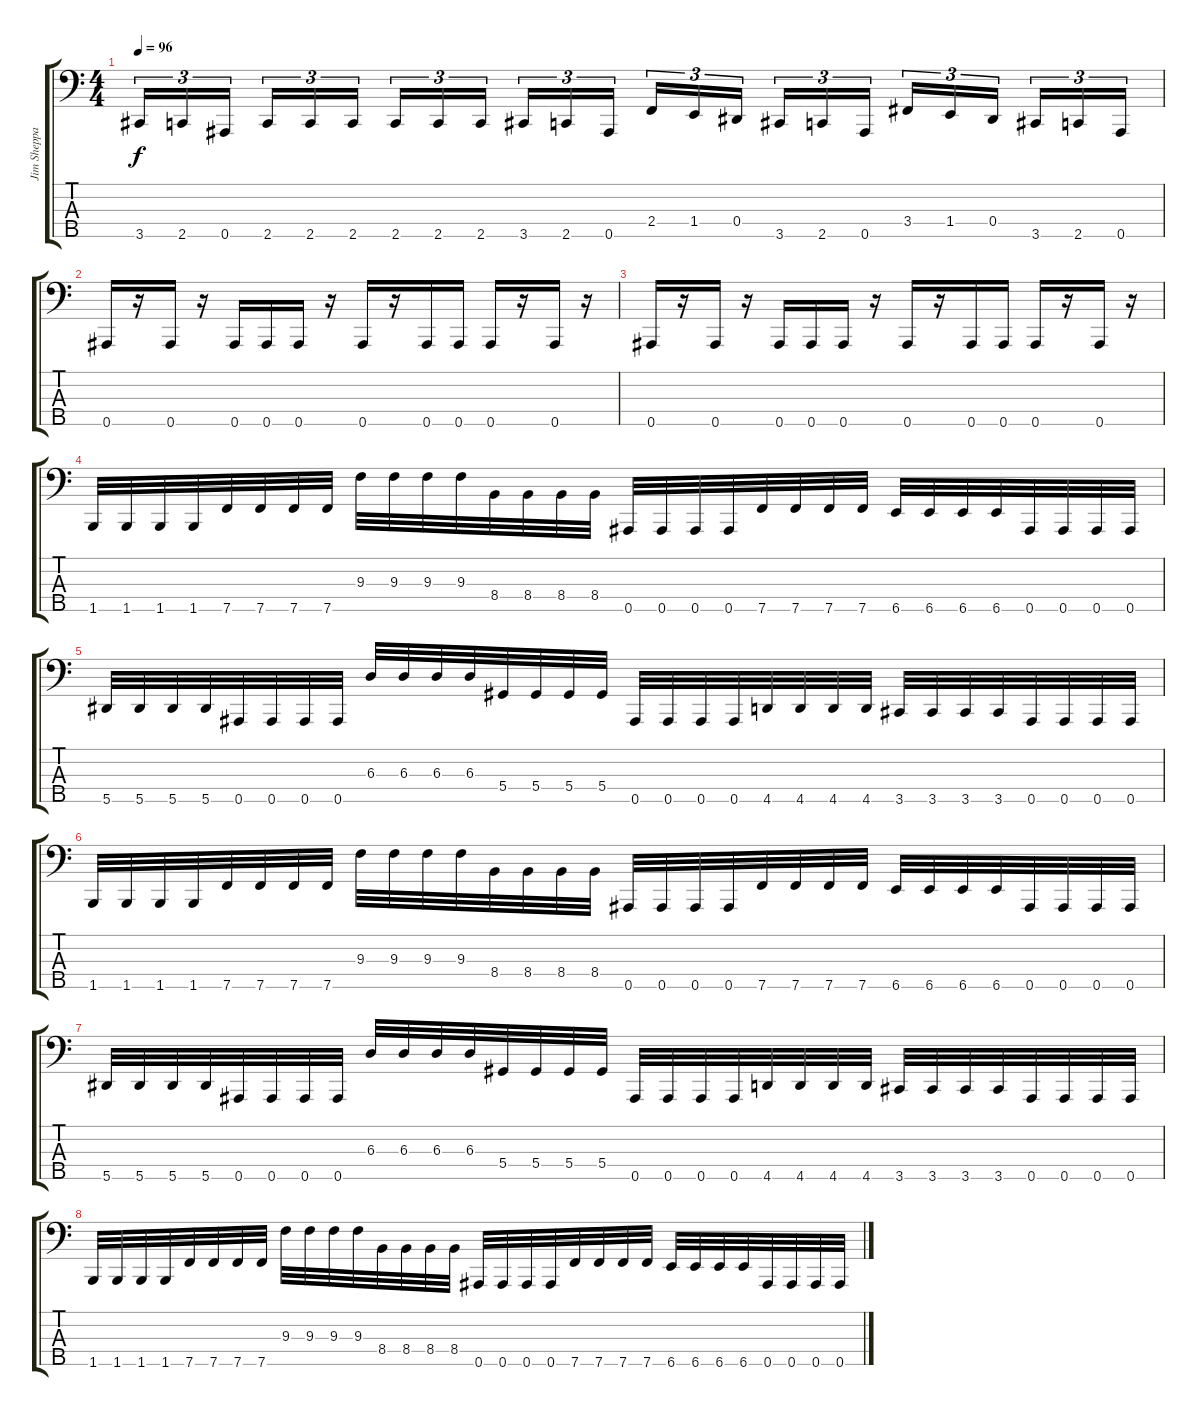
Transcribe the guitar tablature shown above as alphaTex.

\track ("Jim Sheppard" "Jim Sheppa") {instrument electricbasspick}
\staff {score tabs}
\tuning (Gb2 Db2 Ab1 Eb1 Bb0) {hide}
\ts (4 4)
\tempo 96
\clef f4
\ks c
3.5.16{tu (3 2) dy f} 2.5.16{tu (3 2)} 0.5.16{tu (3 2)} 2.5.16{tu (3 2)} 2.5.16{tu (3 2)} 2.5.16{tu (3 2)} 2.5.16{tu (3 2)} 2.5.16{tu (3 2)} 2.5.16{tu (3 2)} 3.5.16{tu (3 2)} 2.5.16{tu (3 2)} 0.5.16{tu (3 2)} 2.4.16{tu (3 2)} 1.4.16{tu (3 2)} 0.4.16{tu (3 2)} 3.5.16{tu (3 2)} 2.5.16{tu (3 2)} 0.5.16{tu (3 2)} 3.4.16{tu (3 2)} 1.4.16{tu (3 2)} 0.4.16{tu (3 2)} 3.5.16{tu (3 2)} 2.5.16{tu (3 2)} 0.5.16{tu (3 2)} |
\section ("" "")
0.5.16 r.16 0.5.16 r.16 0.5.16 0.5.16 0.5.16 r.16 0.5.16 r.16 0.5.16 0.5.16 0.5.16 r.16 0.5.16 r.16 |
0.5.16 r.16 0.5.16 r.16 0.5.16 0.5.16 0.5.16 r.16 0.5.16 r.16 0.5.16 0.5.16 0.5.16 r.16 0.5.16 r.16 |
1.5.32 1.5.32 1.5.32 1.5.32 7.5.32 7.5.32 7.5.32 7.5.32 9.3.32 9.3.32 9.3.32 9.3.32 8.4.32 8.4.32 8.4.32 8.4.32 0.5.32 0.5.32 0.5.32 0.5.32 7.5.32 7.5.32 7.5.32 7.5.32 6.5.32 6.5.32 6.5.32 6.5.32 0.5.32 0.5.32 0.5.32 0.5.32 |
5.5.32 5.5.32 5.5.32 5.5.32 0.5.32 0.5.32 0.5.32 0.5.32 6.3.32 6.3.32 6.3.32 6.3.32 5.4.32 5.4.32 5.4.32 5.4.32 0.5.32 0.5.32 0.5.32 0.5.32 4.5.32 4.5.32 4.5.32 4.5.32 3.5.32 3.5.32 3.5.32 3.5.32 0.5.32 0.5.32 0.5.32 0.5.32 |
1.5.32 1.5.32 1.5.32 1.5.32 7.5.32 7.5.32 7.5.32 7.5.32 9.3.32 9.3.32 9.3.32 9.3.32 8.4.32 8.4.32 8.4.32 8.4.32 0.5.32 0.5.32 0.5.32 0.5.32 7.5.32 7.5.32 7.5.32 7.5.32 6.5.32 6.5.32 6.5.32 6.5.32 0.5.32 0.5.32 0.5.32 0.5.32 |
5.5.32 5.5.32 5.5.32 5.5.32 0.5.32 0.5.32 0.5.32 0.5.32 6.3.32 6.3.32 6.3.32 6.3.32 5.4.32 5.4.32 5.4.32 5.4.32 0.5.32 0.5.32 0.5.32 0.5.32 4.5.32 4.5.32 4.5.32 4.5.32 3.5.32 3.5.32 3.5.32 3.5.32 0.5.32 0.5.32 0.5.32 0.5.32 |
1.5.32 1.5.32 1.5.32 1.5.32 7.5.32 7.5.32 7.5.32 7.5.32 9.3.32 9.3.32 9.3.32 9.3.32 8.4.32 8.4.32 8.4.32 8.4.32 0.5.32 0.5.32 0.5.32 0.5.32 7.5.32 7.5.32 7.5.32 7.5.32 6.5.32 6.5.32 6.5.32 6.5.32 0.5.32 0.5.32 0.5.32 0.5.32
